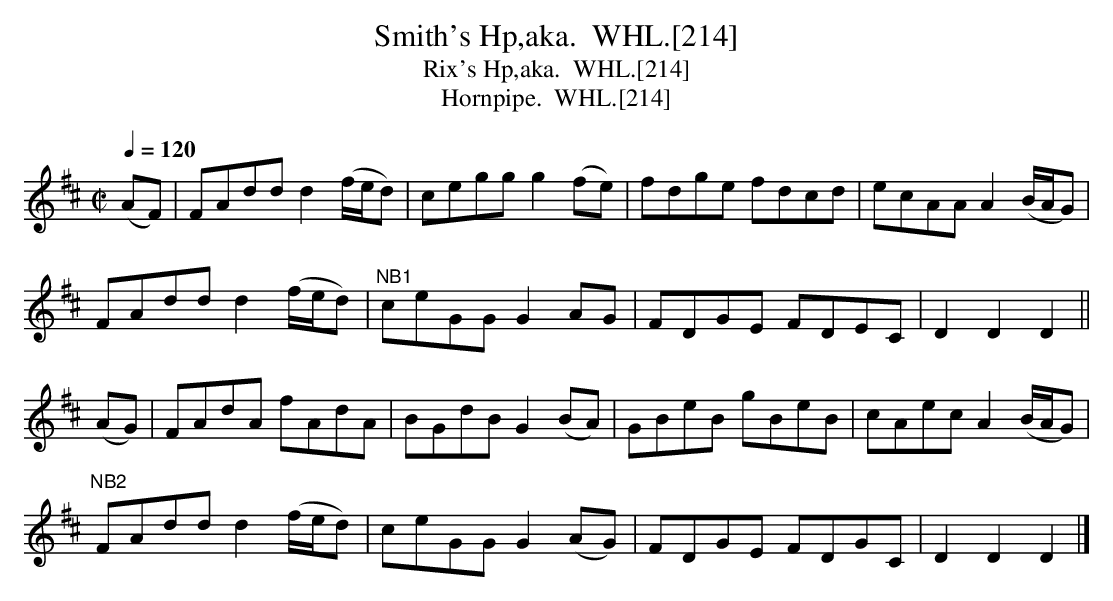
X:1
T:Smith's Hp,aka.  WHL.[214]
T:Rix's Hp,aka.  WHL.[214]
T:Hornpipe.  WHL.[214]
M:C|
L:1/8
Q:1/4=120
K:D
(AF)|FAdd d2 (f/e/d)|cegg g2 (fe)|fdge fdcd|ecAA A2 (B/A/G)|
FAdd d2 (f/e/d)|"^NB1"ceGG G2 AG|FDGE FDEC|D2D2D2||
(AG)|FAdA fAdA|BGdB G2 (BA)|GBeB gBeB|cAec A2 (B/A/G)|
"^NB2" FAddd2 (f/e/d)|ceGG G2 (AG)|FDGE FDGC|D2D2D2|]
